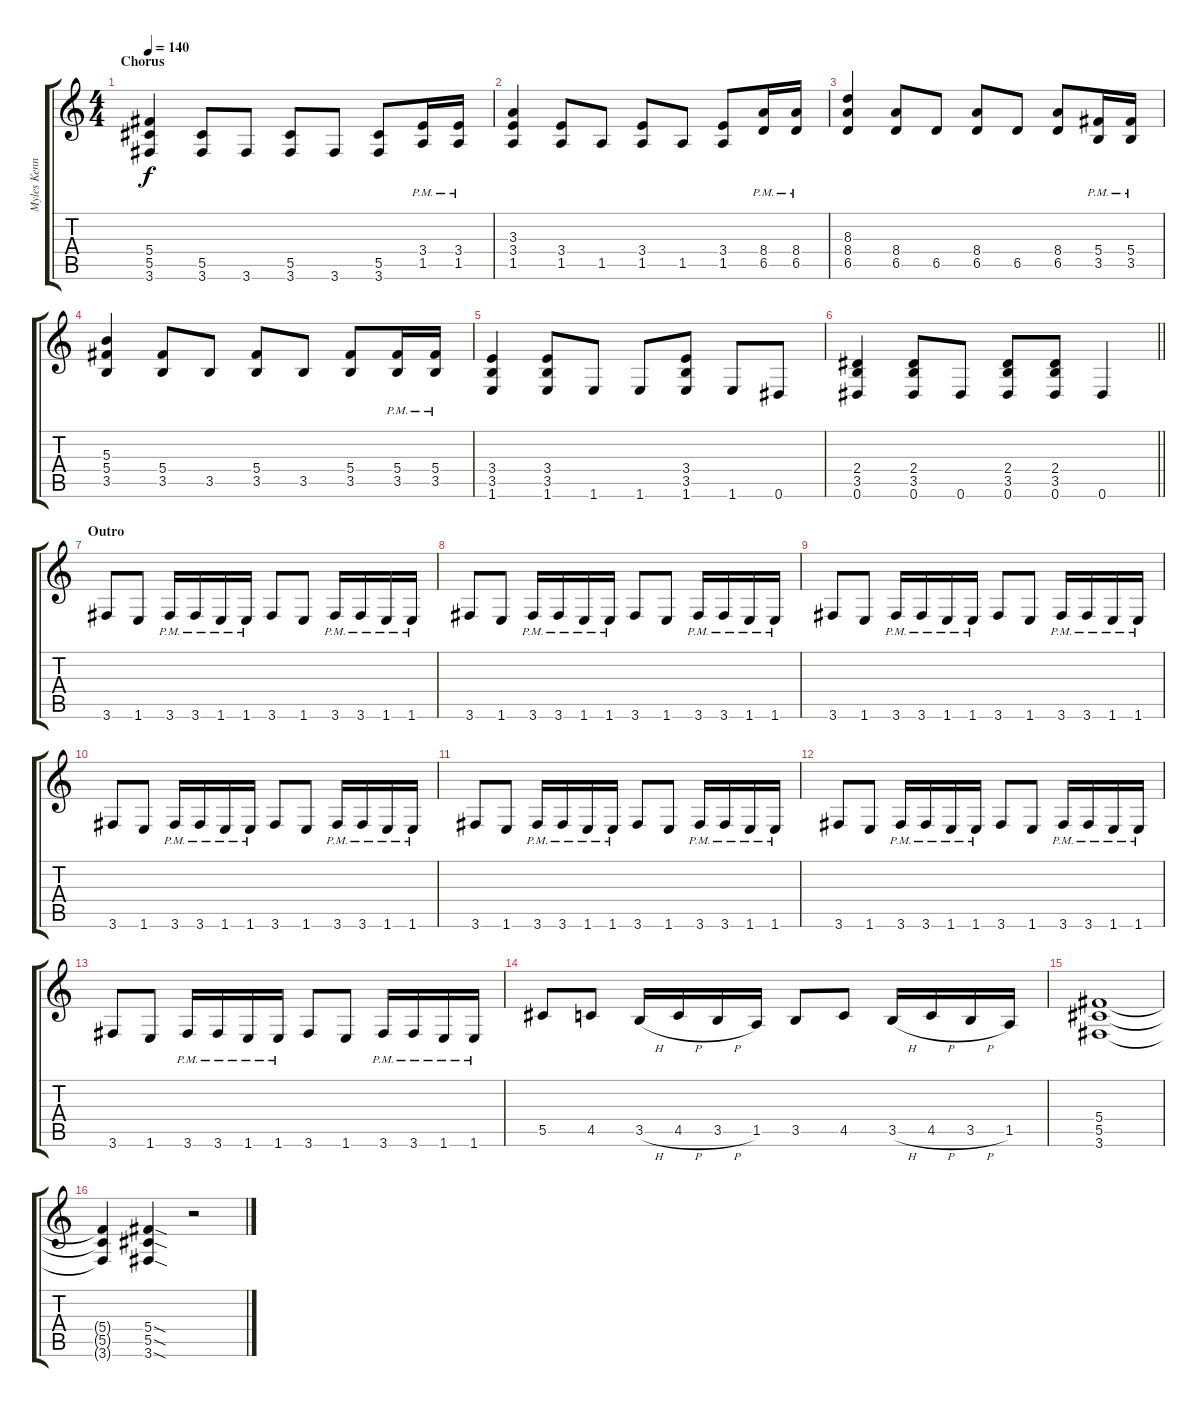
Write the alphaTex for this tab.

\track ("Myles Kennedy" "Myles Kenn") {instrument distortionguitar}
\staff {score tabs}
\tuning (Eb4 Bb3 Gb3 Db3 Ab2 Eb2) {hide}
\ts (4 4)
\section ("" "Chorus")
\tempo 140
\clef g2
\ks c
(5.4 5.5 3.6).4{dy f} (5.5 3.6).8 3.6.8 (5.5 3.6).8 3.6.8 (5.5 3.6).8 (3.4{pm} 1.5{pm}).16 (3.4{pm} 1.5{pm}).16 |
(3.3 3.4 1.5).4 (3.4 1.5).8 1.5.8 (3.4 1.5).8 1.5.8 (3.4 1.5).8 (8.4{pm} 6.5{pm}).16 (8.4{pm} 6.5{pm}).16 |
(8.3 8.4 6.5).4 (8.4 6.5).8 6.5.8 (8.4 6.5).8 6.5.8 (8.4 6.5).8 (5.4{pm} 3.5{pm}).16 (5.4{pm} 3.5{pm}).16 |
(5.3 5.4 3.5).4 (5.4 3.5).8 3.5.8 (5.4 3.5).8 3.5.8 (5.4 3.5).8 (5.4{pm} 3.5{pm}).16 (5.4{pm} 3.5{pm}).16 |
(3.4 3.5 1.6).4 (3.4 3.5 1.6).8 1.6.8 1.6.8 (3.4 3.5 1.6).8 1.6.8 0.6.8 |
\barLineRight lightlight
(2.4 3.5 0.6).4 (2.4 3.5 0.6).8 0.6.8 (2.4 3.5 0.6).8 (2.4 3.5 0.6).8 0.6.4 |
\section ("" "Outro")
3.6.8 1.6.8 3.6{pm}.16 3.6{pm}.16 1.6{pm}.16 1.6{pm}.16 3.6.8 1.6.8 3.6{pm}.16 3.6{pm}.16 1.6{pm}.16 1.6{pm}.16 |
3.6.8 1.6.8 3.6{pm}.16 3.6{pm}.16 1.6{pm}.16 1.6{pm}.16 3.6.8 1.6.8 3.6{pm}.16 3.6{pm}.16 1.6{pm}.16 1.6{pm}.16 |
3.6.8 1.6.8 3.6{pm}.16 3.6{pm}.16 1.6{pm}.16 1.6{pm}.16 3.6.8 1.6.8 3.6{pm}.16 3.6{pm}.16 1.6{pm}.16 1.6{pm}.16 |
3.6.8 1.6.8 3.6{pm}.16 3.6{pm}.16 1.6{pm}.16 1.6{pm}.16 3.6.8 1.6.8 3.6{pm}.16 3.6{pm}.16 1.6{pm}.16 1.6{pm}.16 |
3.6.8 1.6.8 3.6{pm}.16 3.6{pm}.16 1.6{pm}.16 1.6{pm}.16 3.6.8 1.6.8 3.6{pm}.16 3.6{pm}.16 1.6{pm}.16 1.6{pm}.16 |
3.6.8 1.6.8 3.6{pm}.16 3.6{pm}.16 1.6{pm}.16 1.6{pm}.16 3.6.8 1.6.8 3.6{pm}.16 3.6{pm}.16 1.6{pm}.16 1.6{pm}.16 |
3.6.8 1.6.8 3.6{pm}.16 3.6{pm}.16 1.6{pm}.16 1.6{pm}.16 3.6.8 1.6.8 3.6{pm}.16 3.6{pm}.16 1.6{pm}.16 1.6{pm}.16 |
5.5.8 4.5.8 3.5{h}.16 4.5{h}.16 3.5{h}.16 1.5.16 3.5.8 4.5.8 3.5{h}.16 4.5{h}.16 3.5{h}.16 1.5.16 |
(5.4 5.5 3.6).1 |
(5.4{t} 5.5{t} 3.6{t}).4 (5.4{sod} 5.5{sod} 3.6{sod}).4 r.2
